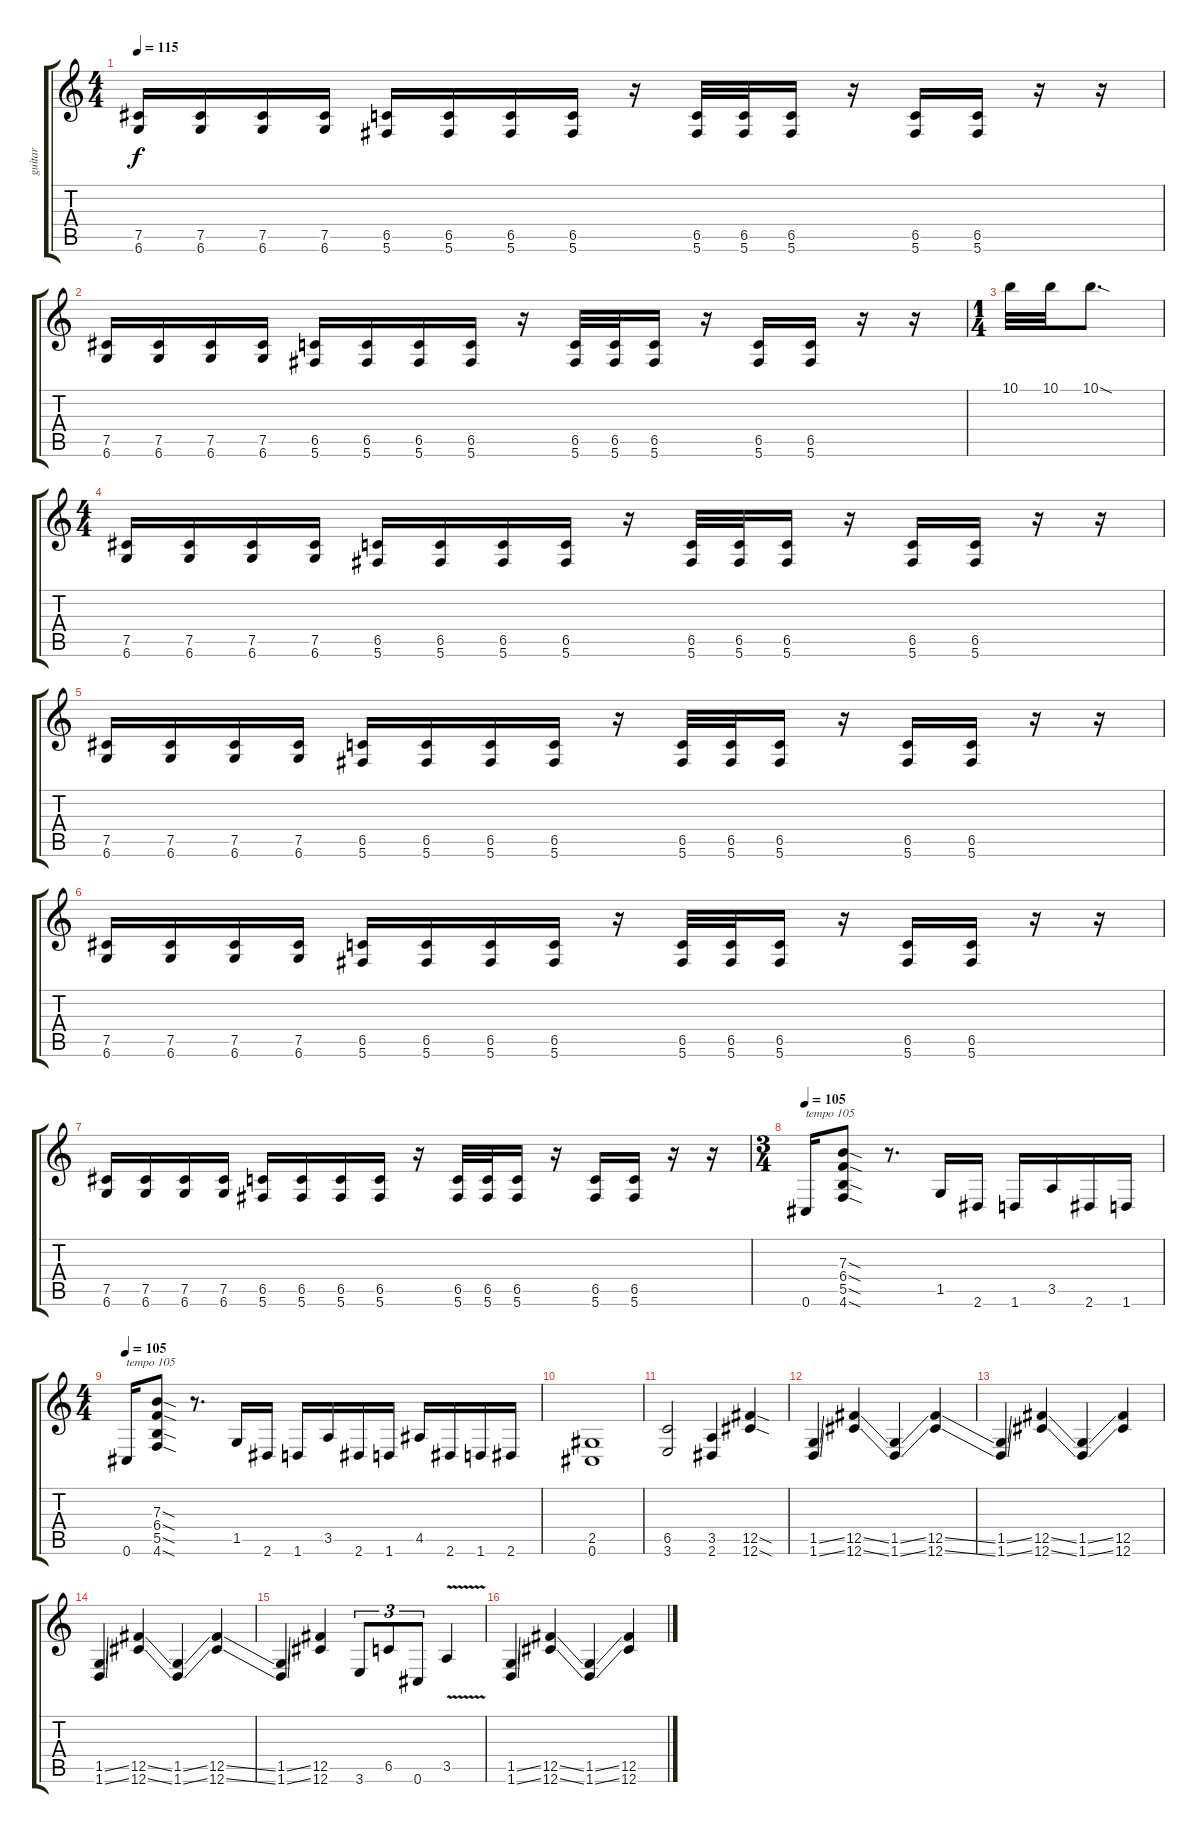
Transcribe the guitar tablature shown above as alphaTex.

\track ("guitar" "guitar") {instrument distortionguitar}
\staff {score tabs}
\tuning (Db4 Ab3 E3 B2 Gb2 Db2) {hide}
\ts (4 4)
\tempo 115
\clef g2
\ks c
(7.5 6.6).16{dy f} (7.5 6.6).16 (7.5 6.6).16 (7.5 6.6).16 (6.5 5.6).16 (6.5 5.6).16 (6.5 5.6).16 (6.5 5.6).16 r.16 (6.5 5.6).32 (6.5 5.6).32 (6.5 5.6).16 r.16 (6.5 5.6).16 (6.5 5.6).16 r.16 r.16 |
(7.5 6.6).16 (7.5 6.6).16 (7.5 6.6).16 (7.5 6.6).16 (6.5 5.6).16 (6.5 5.6).16 (6.5 5.6).16 (6.5 5.6).16 r.16 (6.5 5.6).32 (6.5 5.6).32 (6.5 5.6).16 r.16 (6.5 5.6).16 (6.5 5.6).16 r.16 r.16 |
\ts (1 4)
10.1.32 10.1.32 10.1{sod}.8{d} |
\ts (4 4)
(7.5 6.6).16 (7.5 6.6).16 (7.5 6.6).16 (7.5 6.6).16 (6.5 5.6).16 (6.5 5.6).16 (6.5 5.6).16 (6.5 5.6).16 r.16 (6.5 5.6).32 (6.5 5.6).32 (6.5 5.6).16 r.16 (6.5 5.6).16 (6.5 5.6).16 r.16 r.16 |
(7.5 6.6).16 (7.5 6.6).16 (7.5 6.6).16 (7.5 6.6).16 (6.5 5.6).16 (6.5 5.6).16 (6.5 5.6).16 (6.5 5.6).16 r.16 (6.5 5.6).32 (6.5 5.6).32 (6.5 5.6).16 r.16 (6.5 5.6).16 (6.5 5.6).16 r.16 r.16 |
(7.5 6.6).16 (7.5 6.6).16 (7.5 6.6).16 (7.5 6.6).16 (6.5 5.6).16 (6.5 5.6).16 (6.5 5.6).16 (6.5 5.6).16 r.16 (6.5 5.6).32 (6.5 5.6).32 (6.5 5.6).16 r.16 (6.5 5.6).16 (6.5 5.6).16 r.16 r.16 |
(7.5 6.6).16 (7.5 6.6).16 (7.5 6.6).16 (7.5 6.6).16 (6.5 5.6).16 (6.5 5.6).16 (6.5 5.6).16 (6.5 5.6).16 r.16 (6.5 5.6).32 (6.5 5.6).32 (6.5 5.6).16 r.16 (6.5 5.6).16 (6.5 5.6).16 r.16 r.16 |
\ts (3 4)
\tempo 105
0.6.16{txt "tempo 105"} (7.3{sod} 6.4{sod} 5.5{sod} 4.6{sod}).8 r.8{d} 1.5.16 2.6.16 1.6.16 3.5.16 2.6.16 1.6.16 |
\ts (4 4)
\tempo 105
0.6.16{txt "tempo 105"} (7.3{sod} 6.4{sod} 5.5{sod} 4.6{sod}).8 r.8{d} 1.5.16 2.6.16 1.6.16 3.5.16 2.6.16 1.6.16 4.5.16 2.6.16 1.6.16 2.6.16 |
(2.5 0.6).1 |
(6.5 3.6).2 (3.5 2.6).4 (12.5{sod} 12.6{sod}).4 |
(1.5{ss} 1.6{ss}).4 (12.5{ss} 12.6{ss}).4 (1.5{ss} 1.6{ss}).4 (12.5{ss} 12.6{ss}).4 |
(1.5{ss} 1.6{ss}).4 (12.5{ss} 12.6{ss}).4 (1.5{ss} 1.6{ss}).4 (12.5 12.6).4 |
(1.5{ss} 1.6{ss}).4 (12.5{ss} 12.6{ss}).4 (1.5{ss} 1.6{ss}).4 (12.5{ss} 12.6{ss}).4 |
(1.5{ss} 1.6{ss}).4 (12.5 12.6).4 3.6.8{tu (3 2)} 6.5.8{tu (3 2)} 0.6.8{tu (3 2)} 3.5{v}.4 |
(1.5{ss} 1.6{ss}).4 (12.5{ss} 12.6{ss}).4 (1.5{ss} 1.6{ss}).4 (12.5{ss} 12.6{ss}).4
